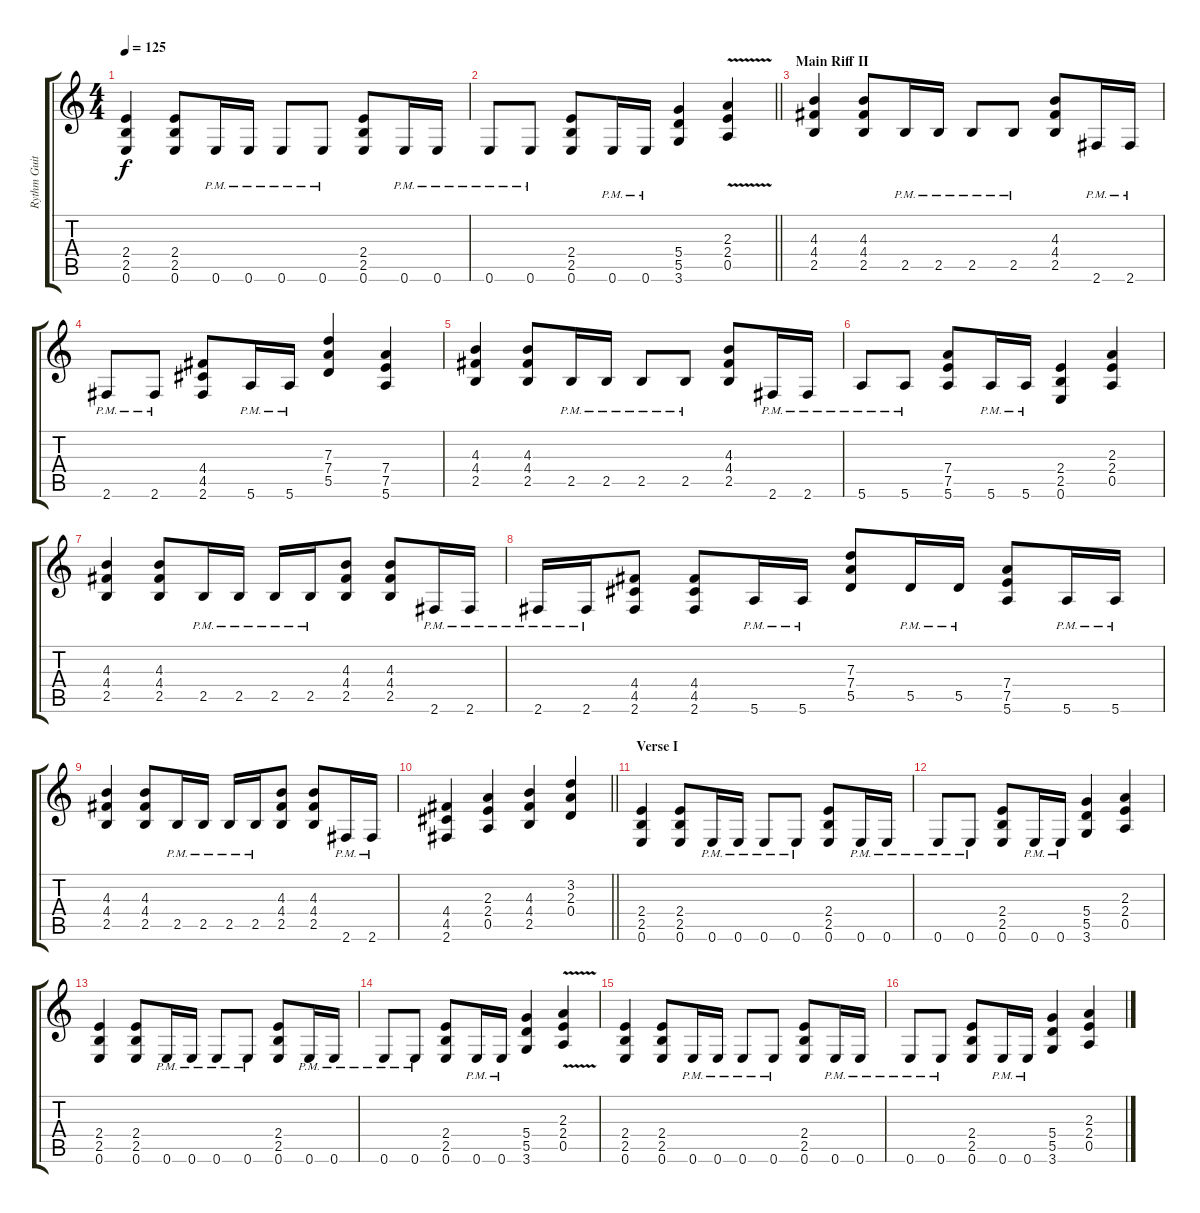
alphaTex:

\track ("Rythm Guitar I" "Rythm Guit") {instrument distortionguitar}
\staff {score tabs}
\tuning (E4 B3 G3 D3 A2 E2) {hide}
\ts (4 4)
\tempo 125
\clef g2
\ks c
(2.4 2.5 0.6).4{dy f} (2.4 2.5 0.6).8 0.6{pm}.16 0.6{pm}.16 0.6{pm}.8 0.6{pm}.8 (2.4 2.5 0.6).8 0.6{pm}.16 0.6{pm}.16 |
\barLineRight lightlight
0.6{pm}.8 0.6{pm}.8 (2.4 2.5 0.6).8 0.6{pm}.16 0.6{pm}.16 (5.4 5.5 3.6).4 (2.3{v} 2.4{v} 0.5).4 |
\section ("" "Main Riff II")
(4.3 4.4 2.5).4 (4.3 4.4 2.5).8 2.5{pm}.16 2.5{pm}.16 2.5{pm}.8 2.5{pm}.8 (4.3 4.4 2.5).8 2.6{pm}.16 2.6{pm}.16 |
2.6{pm}.8 2.6{pm}.8 (4.4 4.5 2.6).8 5.6{pm}.16 5.6{pm}.16 (7.3 7.4 5.5).4 (7.4 7.5 5.6).4 |
(4.3 4.4 2.5).4 (4.3 4.4 2.5).8 2.5{pm}.16 2.5{pm}.16 2.5{pm}.8 2.5{pm}.8 (4.3 4.4 2.5).8 2.6{pm}.16 2.6{pm}.16 |
5.6{pm}.8 5.6{pm}.8 (7.4 7.5 5.6).8 5.6{pm}.16 5.6{pm}.16 (2.4 2.5 0.6).4 (2.3 2.4 0.5).4 |
(4.3 4.4 2.5).4 (4.3 4.4 2.5).8 2.5{pm}.16 2.5{pm}.16 2.5{pm}.16 2.5{pm}.16 (4.3 4.4 2.5).8 (4.3 4.4 2.5).8 2.6{pm}.16 2.6{pm}.16 |
2.6{pm}.16 2.6{pm}.16 (4.4 4.5 2.6).8 (4.4 4.5 2.6).8 5.6{pm}.16 5.6{pm}.16 (7.3 7.4 5.5).8 5.5{pm}.16 5.5{pm}.16 (7.4 7.5 5.6).8 5.6{pm}.16 5.6{pm}.16 |
(4.3 4.4 2.5).4 (4.3 4.4 2.5).8 2.5{pm}.16 2.5{pm}.16 2.5{pm}.16 2.5{pm}.16 (4.3 4.4 2.5).8 (4.3 4.4 2.5).8 2.6{pm}.16 2.6{pm}.16 |
\barLineRight lightlight
(4.4 4.5 2.6).4 (2.3 2.4 0.5).4 (4.3 4.4 2.5).4 (3.2 2.3 0.4).4 |
\section ("" "Verse I")
(2.4 2.5 0.6).4{volume 13 balance 4 instrument distortionguitar} (2.4 2.5 0.6).8 0.6{pm}.16 0.6{pm}.16 0.6{pm}.8 0.6{pm}.8 (2.4 2.5 0.6).8 0.6{pm}.16 0.6{pm}.16 |
0.6{pm}.8 0.6{pm}.8 (2.4 2.5 0.6).8 0.6{pm}.16 0.6{pm}.16 (5.4 5.5 3.6).4 (2.3 2.4 0.5).4 |
(2.4 2.5 0.6).4 (2.4 2.5 0.6).8 0.6{pm}.16 0.6{pm}.16 0.6{pm}.8 0.6{pm}.8 (2.4 2.5 0.6).8 0.6{pm}.16 0.6{pm}.16 |
0.6{pm}.8 0.6{pm}.8 (2.4 2.5 0.6).8 0.6{pm}.16 0.6{pm}.16 (5.4 5.5 3.6).4 (2.3{v} 2.4{v} 0.5).4 |
(2.4 2.5 0.6).4 (2.4 2.5 0.6).8 0.6{pm}.16 0.6{pm}.16 0.6{pm}.8 0.6{pm}.8 (2.4 2.5 0.6).8 0.6{pm}.16 0.6{pm}.16 |
0.6{pm}.8 0.6{pm}.8 (2.4 2.5 0.6).8 0.6{pm}.16 0.6{pm}.16 (5.4 5.5 3.6).4 (2.3 2.4 0.5).4
